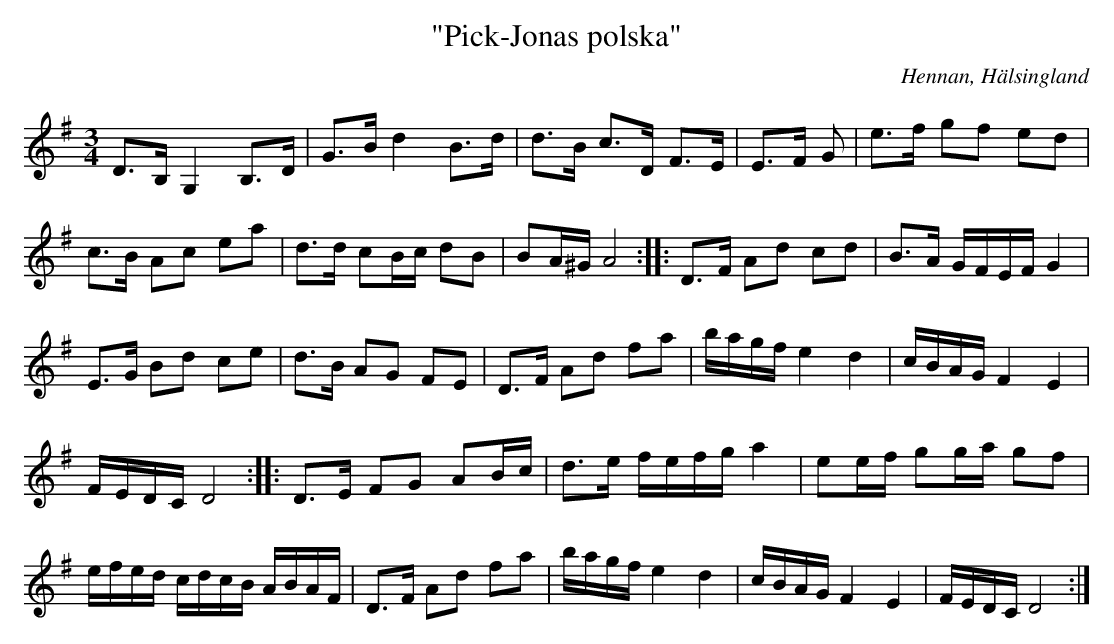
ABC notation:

X:1
T: "Pick-Jonas polska"
O: Hennan, Hälsingland
M: 3/4
L: 1/8
K: G
D>B, G,2 B,>D | G>B d2 B>d | d>B c>D F>E| E>F G| e>f gf ed |
c>B Ac ea | d>d cB/c/ dB | BA/^G/ A4 :: D>F Ad cd | B>A G/F/E/F/ G2 |
E>G Bd ce | d>B AG FE | D>F Ad fa | b/a/g/f/ e2 d2 | c/B/A/G/ F2 E2 |
F/E/D/C/ D4 :: D>E FG AB/c/ | d>e f/e/f/g/ a2 | ee/f/ gg/a/ gf |
e/f/e/d/ c/d/c/B/ A/B/A/F/ | D>F Ad fa | b/a/g/f/ e2 d2 | c/B/A/G/ F2 E2 | F/E/D/C/ D4 :|]
